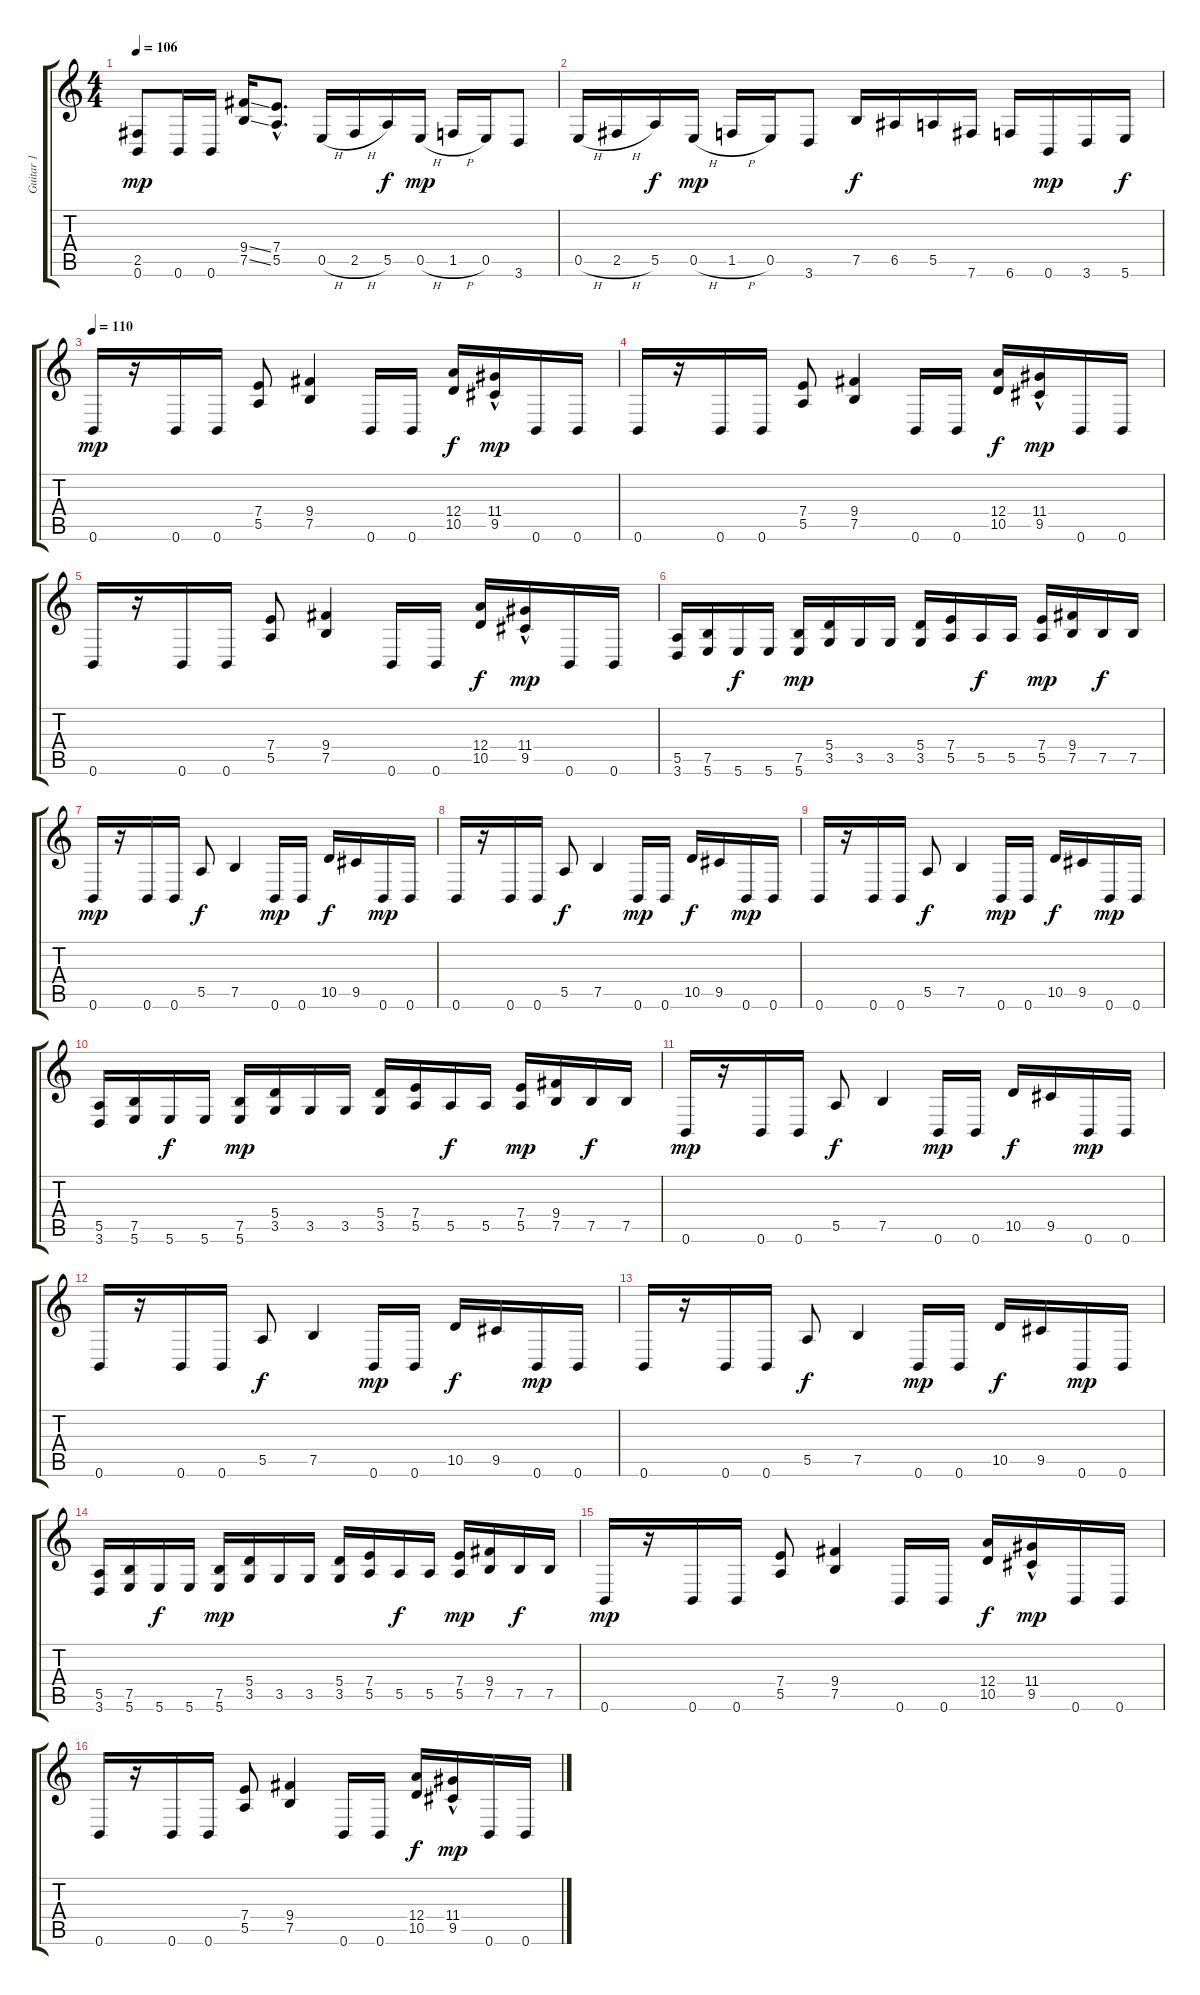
\track ("Guitar 1            " "Guitar 1  ") {instrument distortionguitar}
\staff {score tabs}
\tuning (B3 Gb3 D3 A2 E2 B1) {hide}
\ts (4 4)
\tempo 106
\clef g2
\ks c
(2.5 0.6).8{dy mp} 0.6.16 0.6.16 (9.4{ss} 7.5{ss}).16 (7.4{hac} 5.5{hac}).8{d} 0.5{h}.16 2.5{h}.16 5.5.16{dy f} 0.5{h}.16{dy mp} 1.5{h}.16 0.5.16 3.6.8 |
0.5{h}.16 2.5{h}.16 5.5.16{dy f} 0.5{h}.16{dy mp} 1.5{h}.16 0.5.16 3.6.8 7.5.16{dy f} 6.5.16 5.5.16 7.6.16 6.6.16 0.6.16{dy mp} 3.6.16 5.6.16{dy f} |
\tempo 110
0.6.16{dy mp} r.16 0.6.16 0.6.16 (7.4 5.5).8 (9.4 7.5).4 0.6.16 0.6.16 (12.4 10.5).16{dy f} (11.4{hac} 9.5).16{dy mp} 0.6.16 0.6.16 |
0.6.16 r.16 0.6.16 0.6.16 (7.4 5.5).8 (9.4 7.5).4 0.6.16 0.6.16 (12.4 10.5).16{dy f} (11.4{hac} 9.5).16{dy mp} 0.6.16 0.6.16 |
0.6.16 r.16 0.6.16 0.6.16 (7.4 5.5).8 (9.4 7.5).4 0.6.16 0.6.16 (12.4 10.5).16{dy f} (11.4{hac} 9.5).16{dy mp} 0.6.16 0.6.16 |
(5.5 3.6).16 (7.5 5.6).16 5.6.16{dy f} 5.6.16 (7.5 5.6).16{dy mp} (5.4 3.5).16 3.5.16 3.5.16 (5.4 3.5).16 (7.4 5.5).16 5.5.16{dy f} 5.5.16 (7.4 5.5).16{dy mp} (9.4 7.5).16 7.5.16{dy f} 7.5.16 |
0.6.16{dy mp} r.16 0.6.16 0.6.16 5.5.8{dy f} 7.5.4 0.6.16{dy mp} 0.6.16 10.5.16{dy f} 9.5.16 0.6.16{dy mp} 0.6.16 |
0.6.16 r.16 0.6.16 0.6.16 5.5.8{dy f} 7.5.4 0.6.16{dy mp} 0.6.16 10.5.16{dy f} 9.5.16 0.6.16{dy mp} 0.6.16 |
0.6.16 r.16 0.6.16 0.6.16 5.5.8{dy f} 7.5.4 0.6.16{dy mp} 0.6.16 10.5.16{dy f} 9.5.16 0.6.16{dy mp} 0.6.16 |
(5.5 3.6).16 (7.5 5.6).16 5.6.16{dy f} 5.6.16 (7.5 5.6).16{dy mp} (5.4 3.5).16 3.5.16 3.5.16 (5.4 3.5).16 (7.4 5.5).16 5.5.16{dy f} 5.5.16 (7.4 5.5).16{dy mp} (9.4 7.5).16 7.5.16{dy f} 7.5.16 |
0.6.16{dy mp} r.16 0.6.16 0.6.16 5.5.8{dy f} 7.5.4 0.6.16{dy mp} 0.6.16 10.5.16{dy f} 9.5.16 0.6.16{dy mp} 0.6.16 |
0.6.16 r.16 0.6.16 0.6.16 5.5.8{dy f} 7.5.4 0.6.16{dy mp} 0.6.16 10.5.16{dy f} 9.5.16 0.6.16{dy mp} 0.6.16 |
0.6.16 r.16 0.6.16 0.6.16 5.5.8{dy f} 7.5.4 0.6.16{dy mp} 0.6.16 10.5.16{dy f} 9.5.16 0.6.16{dy mp} 0.6.16 |
(5.5 3.6).16 (7.5 5.6).16 5.6.16{dy f} 5.6.16 (7.5 5.6).16{dy mp} (5.4 3.5).16 3.5.16 3.5.16 (5.4 3.5).16 (7.4 5.5).16 5.5.16{dy f} 5.5.16 (7.4 5.5).16{dy mp} (9.4 7.5).16 7.5.16{dy f} 7.5.16 |
0.6.16{dy mp} r.16 0.6.16 0.6.16 (7.4 5.5).8 (9.4 7.5).4 0.6.16 0.6.16 (12.4 10.5).16{dy f} (11.4{hac} 9.5).16{dy mp} 0.6.16 0.6.16 |
0.6.16 r.16 0.6.16 0.6.16 (7.4 5.5).8 (9.4 7.5).4 0.6.16 0.6.16 (12.4 10.5).16{dy f} (11.4{hac} 9.5).16{dy mp} 0.6.16 0.6.16
